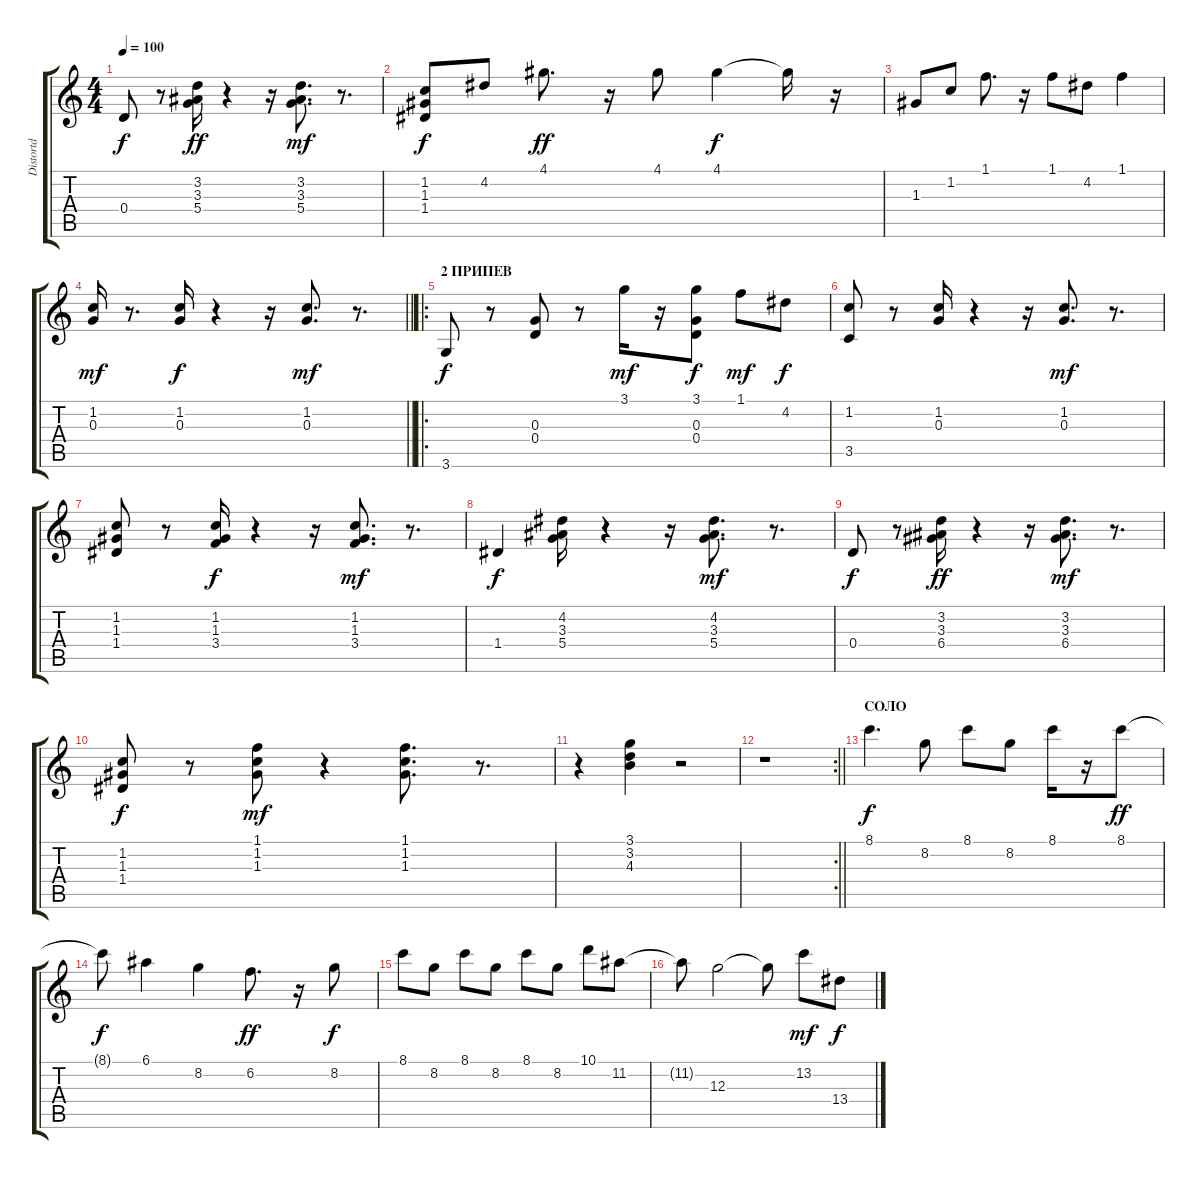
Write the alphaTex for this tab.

\track ("Distortd" "Distortd") {instrument distortionguitar}
\staff {score tabs}
\tuning (E4 B3 G3 D3 A2 E2) {hide}
\ts (4 4)
\tempo 100
\clef g2
\ks c
0.4.8{dy f} r.8 (3.2 3.3 5.4).16{dy ff} r.4 r.16 (3.2 3.3 5.4).8{d dy mf} r.8{d} |
(1.2 1.3 1.4).8{dy f} 4.2.8 4.1.8{d dy ff} r.16 4.1.8 4.1.4{dy f} 4.1{t}.16 r.16 |
1.3.8 1.2.8 1.1.8{d} r.16 1.1.8 4.2.8 1.1.4 |
\barLineRight lightlight
(1.2 0.3).16{dy mf} r.8{d} (1.2 0.3).16{dy f} r.4 r.16 (1.2 0.3).8{d dy mf} r.8{d} |
\ro
\section ("" "2 ПРИПЕВ")
3.6.8{dy f} r.8 (0.3 0.4).8 r.8 3.1.16{dy mf} r.16 (3.1 0.3 0.4).8{dy f} 1.1.8{dy mf} 4.2.8{dy f} |
(1.2 3.5).8 r.8 (1.2 0.3).16 r.4 r.16 (1.2 0.3).8{d dy mf} r.8{d} |
(1.2 1.3 1.4).8 r.8 (1.2 1.3 3.4).16{dy f} r.4 r.16 (1.2 1.3 3.4).8{d dy mf} r.8{d} |
1.4.4{dy f} (4.2 3.3 5.4).16 r.4 r.16 (4.2 3.3 5.4).8{d dy mf} r.8{d} |
0.4.8{dy f} r.8 (3.2 3.3 6.4).16{dy ff} r.4 r.16 (3.2 3.3 6.4).8{d dy mf} r.8{d} |
(1.2 1.3 1.4).8{dy f} r.8 (1.1 1.2 1.3).8{dy mf} r.4 (1.1 1.2 1.3).8{d} r.8{d} |
r.4 (3.1 3.2 4.3).4 r.2 |
\rc 2
\barLineRight lightlight
r.1 |
\section ("" "СОЛО")
8.1.4{d dy f} 8.2.8 8.1.8 8.2.8 8.1.16 r.16 8.1.8{dy ff} |
8.1{t}.8{dy f} 6.1.4 8.2.4 6.2.8{d dy ff} r.16 8.2.8{dy f} |
8.1.8 8.2.8 8.1.8 8.2.8 8.1.8 8.2.8 10.1.8 11.2.8 |
11.2{t}.8 12.3.2 12.3{t}.8 13.2.8{dy mf} 13.4.8{dy f}
